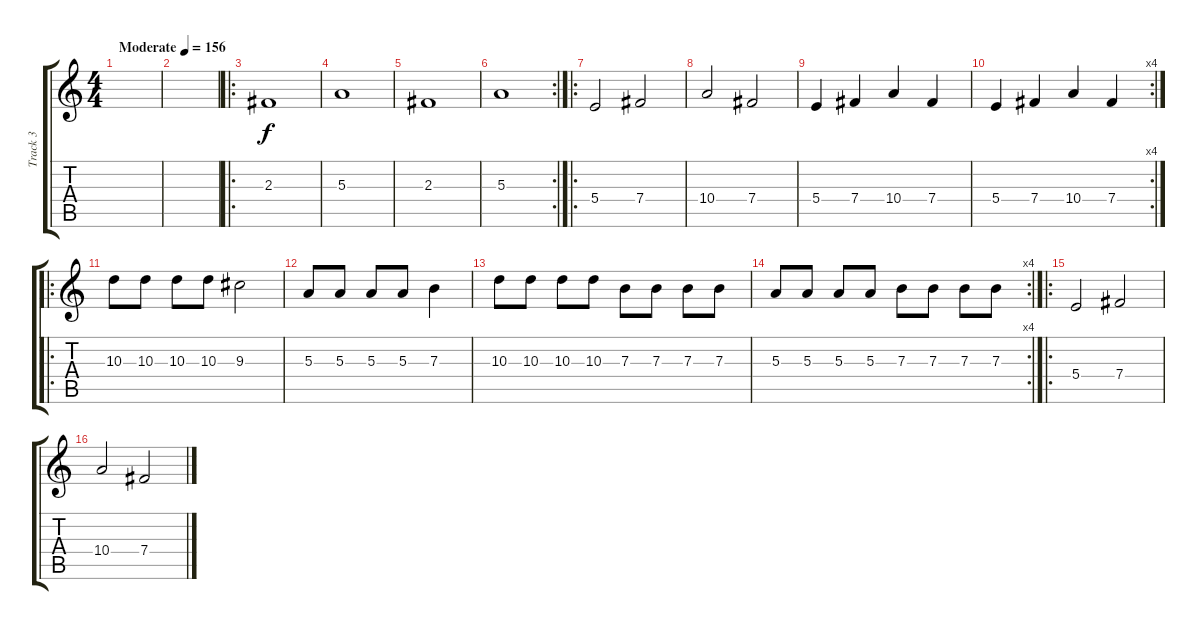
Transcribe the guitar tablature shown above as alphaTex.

\track ("Track 3" "Track 3") {instrument acousticguitarsteel}
\staff {score tabs}
\tuning (Db4 Ab3 E3 B2 Gb2 B1) {hide}
\ts (4 4)
\tempo (156 "Moderate")
\clef g2
\ks c
|
|
\ro
2.3.1 |
5.3.1 |
2.3.1 |
\rc 2
5.3.1 |
\ro
5.4.2 7.4.2 |
10.4.2 7.4.2 |
5.4.4 7.4.4 10.4.4 7.4.4 |
\rc 4
5.4.4 7.4.4 10.4.4 7.4.4 |
\ro
10.3.8 10.3.8 10.3.8 10.3.8 9.3.2 |
5.3.8 5.3.8 5.3.8 5.3.8 7.3.4 |
10.3.8 10.3.8 10.3.8 10.3.8 7.3.8 7.3.8 7.3.8 7.3.8 |
\rc 4
5.3.8 5.3.8 5.3.8 5.3.8 7.3.8 7.3.8 7.3.8 7.3.8 |
\ro
5.4.2 7.4.2 |
10.4.2 7.4.2
